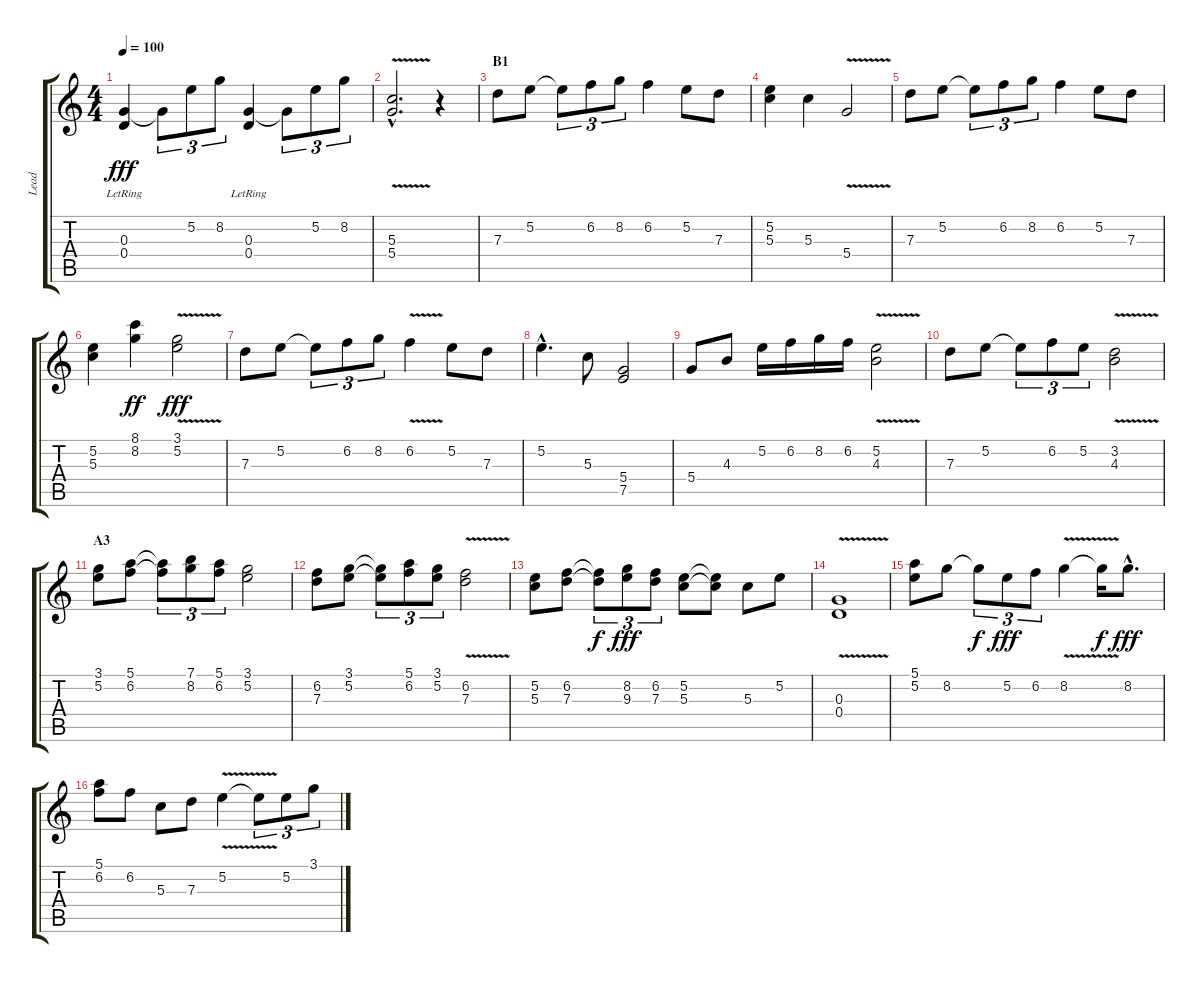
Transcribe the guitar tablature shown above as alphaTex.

\track ("Lead" "Lead") {instrument acousticguitarnylon}
\staff {score tabs}
\tuning (E4 B3 G3 D3 A2 E2) {hide}
\ts (4 4)
\tempo 100
\clef g2
\ks c
(0.3 0.4{lr}).4{dy fff} 0.3{t}.8{tu (3 2)} 5.2.8{tu (3 2)} 8.2.8{tu (3 2)} (0.3 0.4{lr}).4 0.3{t}.8{tu (3 2)} 5.2.8{tu (3 2)} 8.2.8{tu (3 2)} |
(5.3{v hac} 5.4{hac}).2{d} r.4 |
\section ("" "B1")
7.3.8{volume 16 instrument electricguitarjazz} 5.2.8 5.2{t}.8{tu (3 2)} 6.2.8{tu (3 2)} 8.2.8{tu (3 2)} 6.2.4 5.2.8 7.3.8 |
(5.2 5.3).4 5.3.4 5.4{v}.2 |
7.3.8 5.2.8 5.2{t}.8{tu (3 2)} 6.2.8{tu (3 2)} 8.2.8{tu (3 2)} 6.2.4 5.2.8 7.3.8 |
(5.2 5.3).4 (8.1 8.2).4{dy ff} (3.1{v} 5.2).2{dy fff} |
7.3.8 5.2.8 5.2{t}.8{tu (3 2)} 6.2.8{tu (3 2)} 8.2.8{tu (3 2)} 6.2{v}.4 5.2.8 7.3.8 |
5.2{hac}.4{d} 5.3.8 (5.4 7.5).2 |
5.4.8 4.3.8 5.2.16 6.2.16 8.2.16 6.2.16 (5.2{v} 4.3).2 |
7.3.8 5.2.8 5.2{t}.8{tu (3 2)} 6.2.8{tu (3 2)} 5.2.8{tu (3 2)} (3.2{v} 4.3).2 |
\section ("" "A3")
(3.1 5.2).8{instrument acousticguitarnylon} (5.1 6.2).8 (5.1{t} 6.2{t}).8{tu (3 2)} (7.1 8.2).8{tu (3 2)} (5.1 6.2).8{tu (3 2)} (3.1 5.2).2 |
(6.2 7.3).8 (3.1 5.2).8 (3.1{t} 5.2{t}).8{tu (3 2)} (5.1 6.2).8{tu (3 2)} (3.1 5.2).8{tu (3 2)} (6.2{v} 7.3{v}).2 |
(5.2 5.3).8 (6.2 7.3).8 (6.2{t} 7.3{t}).8{tu (3 2) dy f} (8.2 9.3).8{tu (3 2) dy fff} (6.2 7.3).8{tu (3 2)} (5.2 5.3).8 (5.2{t} 5.3{t}).8 5.3.8 5.2.8 |
(0.3{v} 0.4).1 |
(5.1 5.2).8 8.2.8 8.2{t}.8{tu (3 2) dy f} 5.2.8{tu (3 2) dy fff} 6.2.8{tu (3 2)} 8.2{v}.4 8.2{t}.16{dy f} 8.2{hac}.8{d dy fff} |
(5.1 6.2).8 6.2.8 5.3.8 7.3.8 5.2{v}.4 5.2{t}.8{tu (3 2)} 5.2.8{tu (3 2)} 3.1.8{tu (3 2)}
